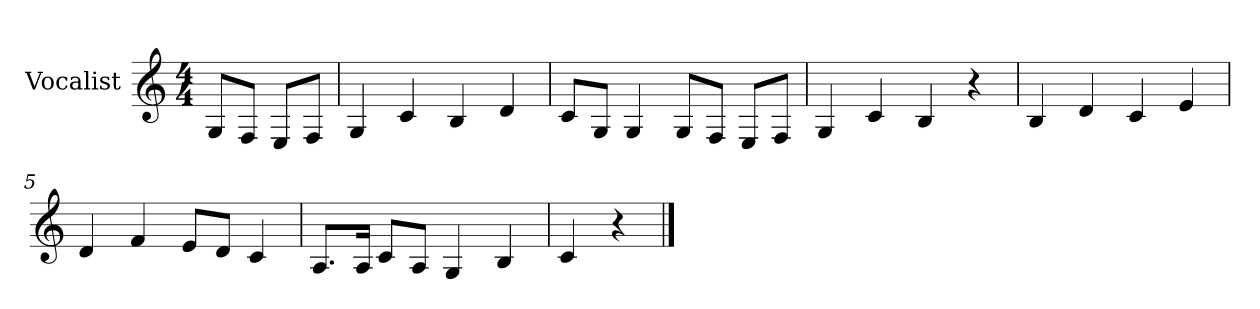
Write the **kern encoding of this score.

**kern
*part1
*staff1
*I"Vocalist
*k[]
*C:
*M4/4
=
8GL
8FJ
8EL
8FJ
=1
4G
4c
4B
4d
=2
8cL
8GJ
4G
8GL
8FJ
8EL
8FJ
=3
4G
4c
4B
4r
=4
4B
4d
4c
4e
=5
4d
4f
8eL
8dJ
4c
=6
8.AL
16AJk
8cL
8AJ
4G
4B
=7
4c
4r
==
*-
